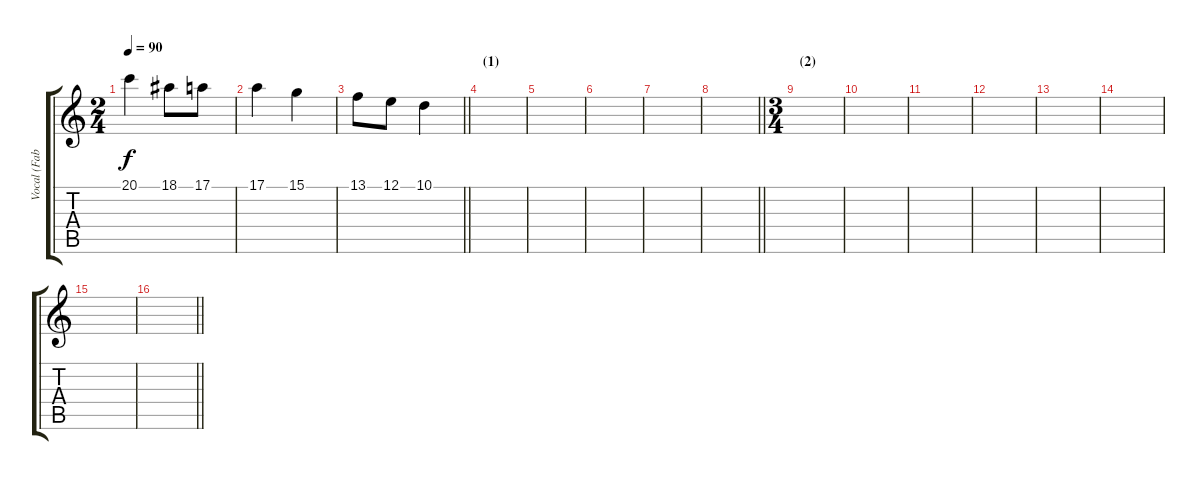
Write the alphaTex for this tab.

\track ("Vocal (Fabio Lione)" "Vocal (Fab") {instrument rockorgan}
\staff {score tabs}
\tuning (E4 B3 G3 D3 A2 E2) {hide}
\ts (2 4)
\tempo 90
\clef g2
\ks c
20.1.4{dy f} 18.1.8 17.1.8 |
17.1.4 15.1.4 |
\barLineRight lightlight
13.1.8 12.1.8 10.1.4 |
\section ("" "(1)")
|
|
|
|
\barLineRight lightlight
|
\ts (3 4)
\section ("" "(2)")
|
|
|
|
|
|
|
\barLineRight lightlight
